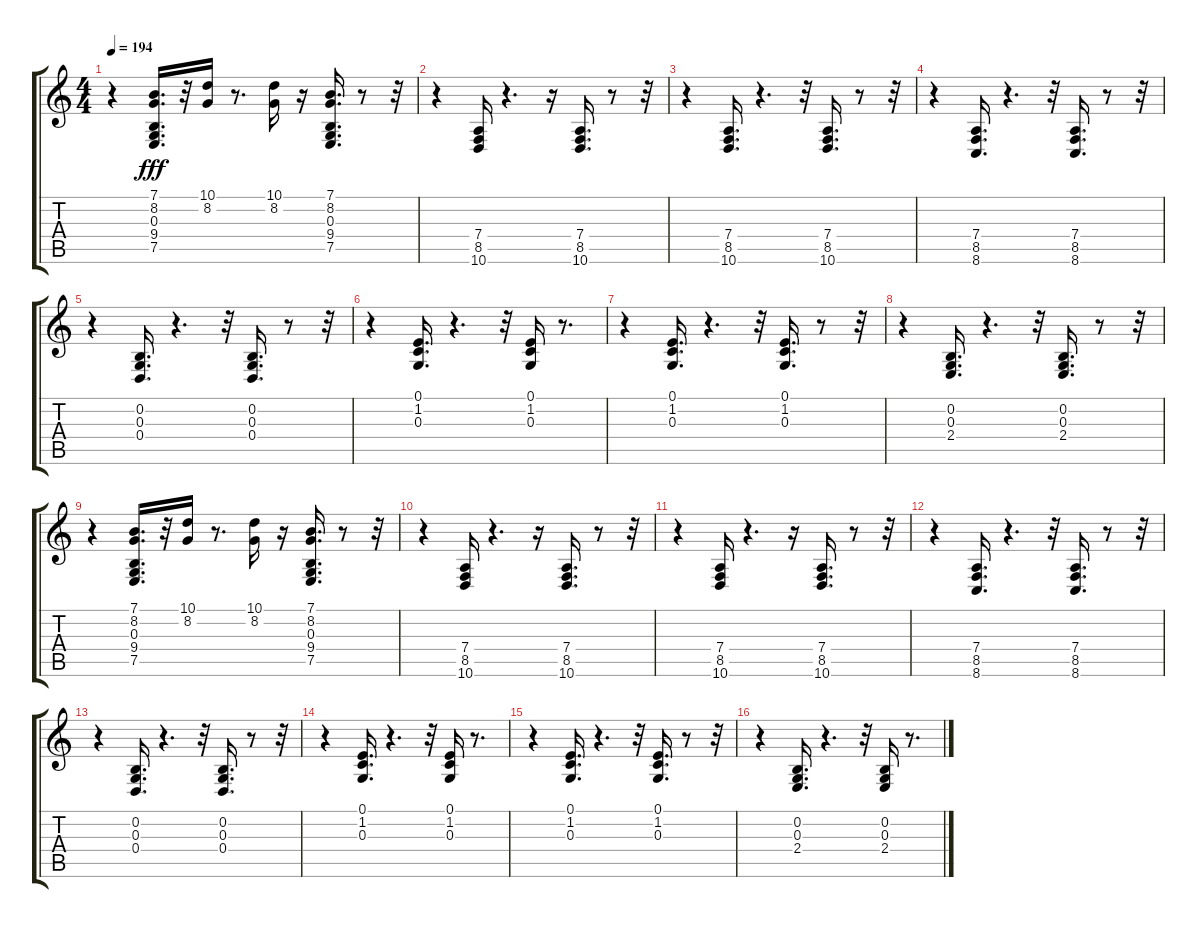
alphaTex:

\track "" {instrument brightacousticpiano}
\staff {score tabs}
\tuning (E4 B3 G3 D3 A2 E2) {hide}
\ts (4 4)
\tempo 194
\clef g2
\ks c
r.4{dy fff} (7.1 8.2 0.3 9.4 7.5).16{d} r.32 (10.1 8.2).16 r.8{d} (10.1 8.2).16 r.16 (7.1 8.2 0.3 9.4 7.5).16{d} r.8 r.32 |
r.4 (7.4 8.5 10.6).16 r.4{d} r.16 (7.4 8.5 10.6).16{d} r.8 r.32 |
r.4 (7.4 8.5 10.6).16{d} r.4{d} r.32 (7.4 8.5 10.6).16{d} r.8 r.32 |
r.4 (7.4 8.5 8.6).16{d} r.4{d} r.32 (7.4 8.5 8.6).16{d} r.8 r.32 |
r.4 (0.2 0.3 0.4).16{d} r.4{d} r.32 (0.2 0.3 0.4).16{d} r.8 r.32 |
r.4 (0.1 1.2 0.3).16{d} r.4{d} r.32 (0.1 1.2 0.3).16 r.8{d} |
r.4 (0.1 1.2 0.3).16{d} r.4{d} r.32 (0.1 1.2 0.3).16{d} r.8 r.32 |
r.4 (0.2 0.3 2.4).16{d} r.4{d} r.32 (0.2 0.3 2.4).16{d} r.8 r.32 |
r.4 (7.1 8.2 0.3 9.4 7.5).16{d} r.32 (10.1 8.2).16 r.8{d} (10.1 8.2).16 r.16 (7.1 8.2 0.3 9.4 7.5).16{d} r.8 r.32 |
r.4 (7.4 8.5 10.6).16 r.4{d} r.16 (7.4 8.5 10.6).16{d} r.8 r.32 |
r.4 (7.4 8.5 10.6).16 r.4{d} r.16 (7.4 8.5 10.6).16{d} r.8 r.32 |
r.4 (7.4 8.5 8.6).16{d} r.4{d} r.32 (7.4 8.5 8.6).16{d} r.8 r.32 |
r.4 (0.2 0.3 0.4).16{d} r.4{d} r.32 (0.2 0.3 0.4).16{d} r.8 r.32 |
r.4 (0.1 1.2 0.3).16{d} r.4{d} r.32 (0.1 1.2 0.3).16 r.8{d} |
r.4 (0.1 1.2 0.3).16{d} r.4{d} r.32 (0.1 1.2 0.3).16{d} r.8 r.32 |
r.4 (0.2 0.3 2.4).16{d} r.4{d} r.32 (0.2 0.3 2.4).16 r.8{d}
